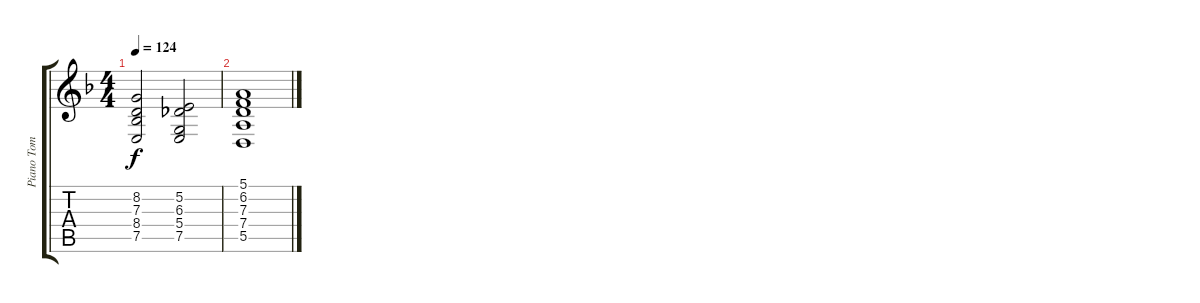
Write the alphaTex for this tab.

\track ("Piano Tom Coster" "Piano Tom ") {instrument electricgrandpiano}
\staff {score tabs}
\tuning (E4 B3 G3 D3 A2 E2) {hide}
\ts (4 4)
\tempo 124
\clef g2
\ks dminor
(8.2 7.3 8.4 7.5).2{dy f} (5.2 6.3 5.4 7.5).2 |
(5.1 6.2 7.3 7.4 5.5).1
